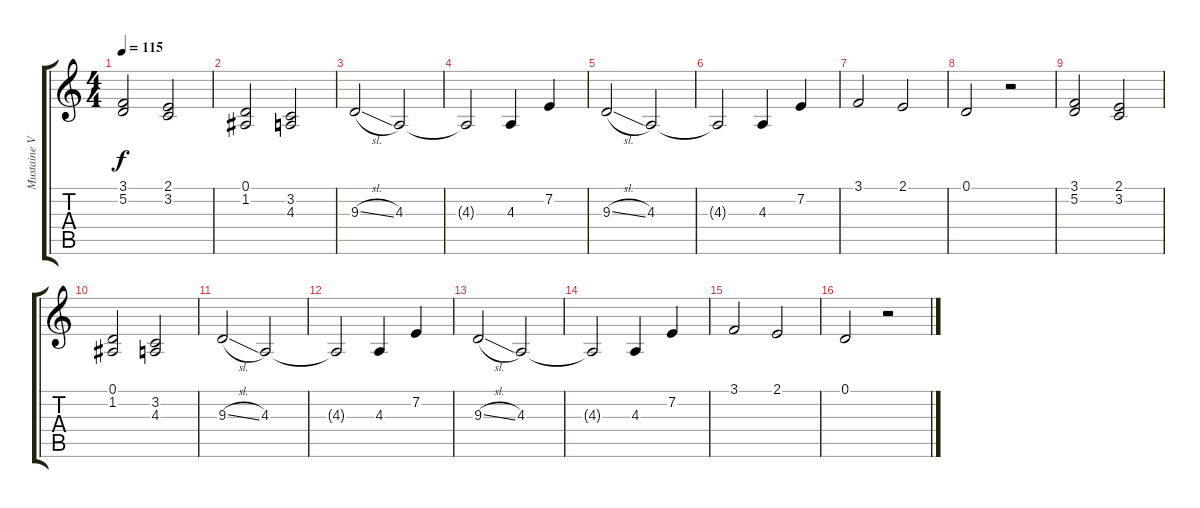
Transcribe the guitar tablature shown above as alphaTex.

\track ("Mustaine Voice " "Mustaine V") {instrument altosax}
\staff {score tabs}
\tuning (D4 A3 F3 C3 G2 D2) {hide}
\ts (4 4)
\tempo 115
\clef g2
\ks c
(3.1 5.2).2{dy f} (2.1 3.2).2 |
(0.1 1.2).2 (3.2 4.3).2 |
9.3{sl}.2 4.3.2 |
4.3{t}.2 4.3.4 7.2.4 |
9.3{sl}.2 4.3.2 |
4.3{t}.2 4.3.4 7.2.4 |
3.1.2 2.1.2 |
0.1.2 r.2 |
(3.1 5.2).2 (2.1 3.2).2 |
(0.1 1.2).2 (3.2 4.3).2 |
9.3{sl}.2 4.3.2 |
4.3{t}.2 4.3.4 7.2.4 |
9.3{sl}.2 4.3.2 |
4.3{t}.2 4.3.4 7.2.4 |
3.1.2 2.1.2 |
0.1.2 r.2
